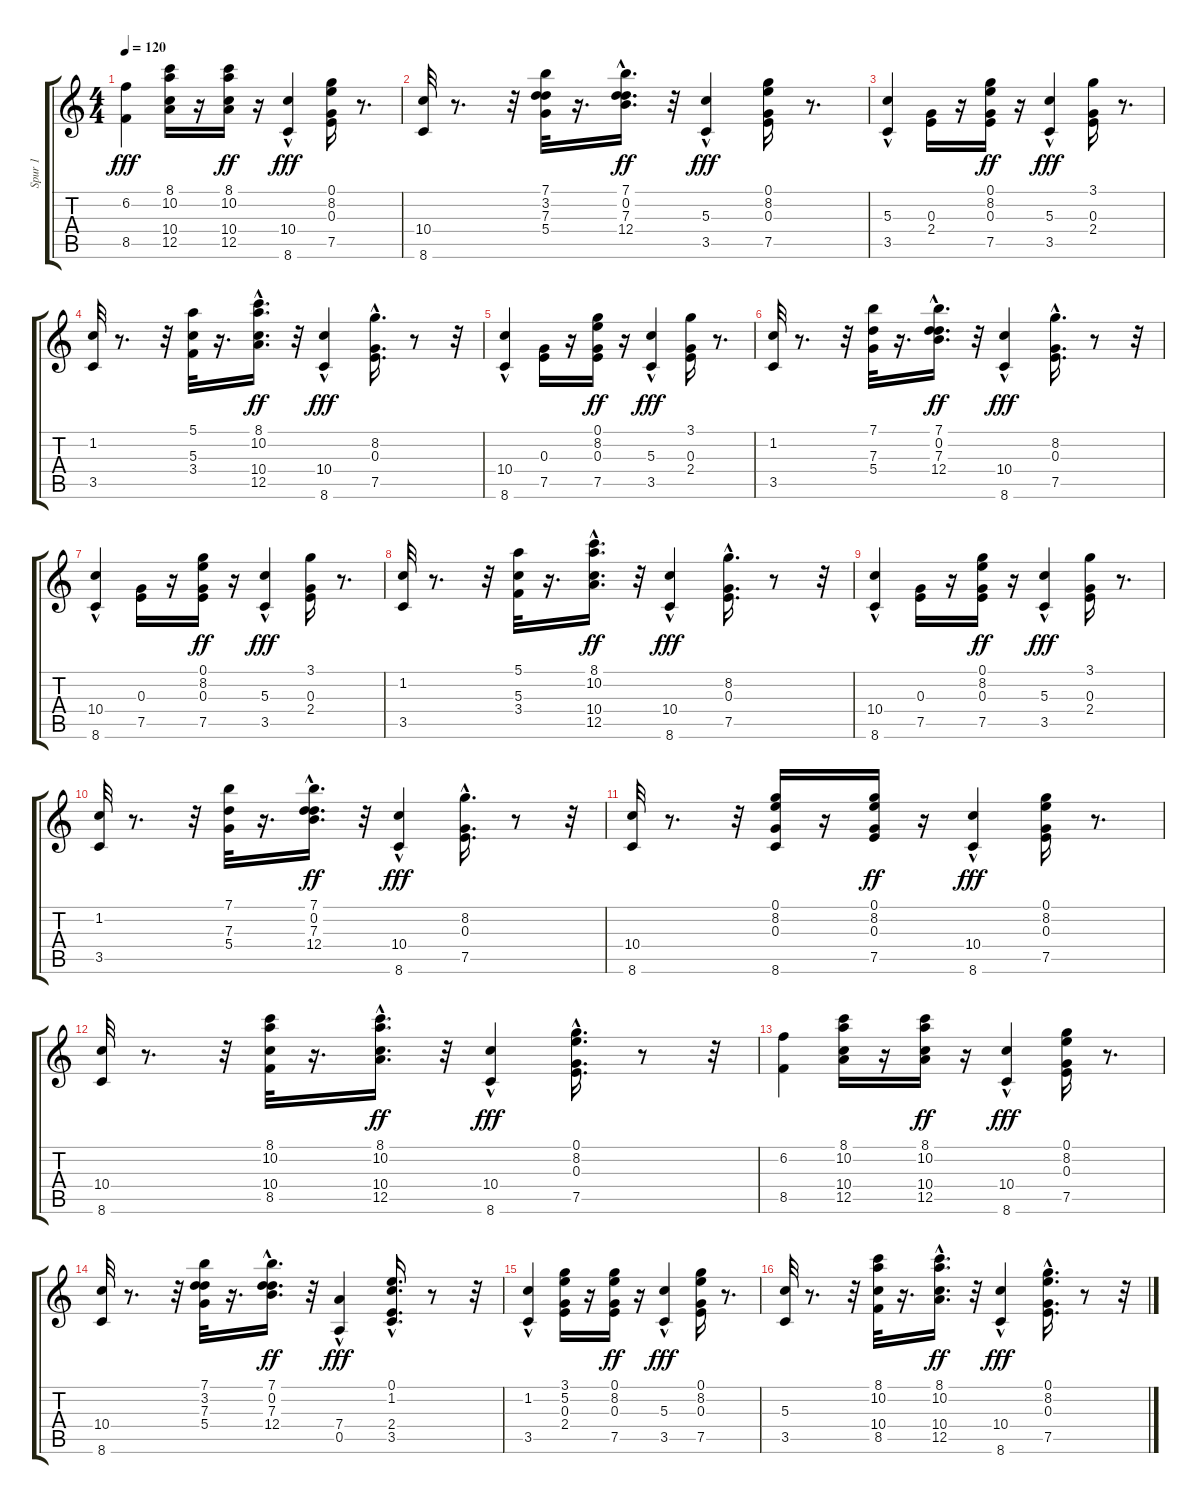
\track ("Spur 1" "Spur 1") {instrument acousticguitarnylon}
\staff {score tabs}
\tuning (E4 B3 G3 D3 A2 E2) {hide}
\ts (4 4)
\tempo 120
\clef g2
\ks c
(6.2 8.5).4{dy fff} (8.1 10.2 10.4 12.5).16 r.16 (8.1 10.2 10.4 12.5).16{dy ff} r.16 (10.4{hac} 8.6).4{dy fff} (0.1 8.2 0.3 7.5).16 r.8{d} |
(10.4 8.6).32 r.8{d} r.32 (7.1 3.2 7.3 5.4).32 r.16{d} (7.1 0.2{hac} 7.3{hac} 12.4{hac}).16{d dy ff} r.32 (5.3{hac} 3.5).4{dy fff} (0.1 8.2 0.3 7.5).16 r.8{d} |
(5.3 3.5{hac}).4 (0.3 2.4).16 r.16 (0.1 8.2 0.3 7.5).16{dy ff} r.16 (5.3{hac} 3.5).4{dy fff} (3.1 0.3 2.4).16 r.8{d} |
(1.2 3.5).32 r.8{d} r.32 (5.1 5.3 3.4).32 r.16{d} (8.1 10.2 10.4{hac} 12.5{hac}).16{d dy ff} r.32 (10.4{hac} 8.6).4{dy fff} (8.2 0.3{hac} 7.5).16{d} r.8 r.32 |
(10.4 8.6{hac}).4 (0.3 7.5).16 r.16 (0.1 8.2 0.3 7.5).16{dy ff} r.16 (5.3{hac} 3.5).4{dy fff} (3.1 0.3 2.4).16 r.8{d} |
(1.2 3.5).32 r.8{d} r.32 (7.1 7.3 5.4).32 r.16{d} (7.1 0.2{hac} 7.3{hac} 12.4{hac}).16{d dy ff} r.32 (10.4{hac} 8.6).4{dy fff} (8.2 0.3{hac} 7.5).16{d} r.8 r.32 |
(10.4 8.6{hac}).4 (0.3 7.5).16 r.16 (0.1 8.2 0.3 7.5).16{dy ff} r.16 (5.3{hac} 3.5).4{dy fff} (3.1 0.3 2.4).16 r.8{d} |
(1.2 3.5).32 r.8{d} r.32 (5.1 5.3 3.4).32 r.16{d} (8.1 10.2 10.4{hac} 12.5{hac}).16{d dy ff} r.32 (10.4{hac} 8.6).4{dy fff} (8.2 0.3{hac} 7.5).16{d} r.8 r.32 |
(10.4 8.6{hac}).4 (0.3 7.5).16 r.16 (0.1 8.2 0.3 7.5).16{dy ff} r.16 (5.3{hac} 3.5).4{dy fff} (3.1 0.3 2.4).16 r.8{d} |
(1.2 3.5).32 r.8{d} r.32 (7.1 7.3 5.4).32 r.16{d} (7.1 0.2{hac} 7.3{hac} 12.4{hac}).16{d dy ff} r.32 (10.4{hac} 8.6).4{dy fff} (8.2 0.3{hac} 7.5).16{d} r.8 r.32 |
(10.4 8.6).32 r.8{d} r.32 (0.1 8.2 0.3 8.6).16 r.16 (0.1 8.2 0.3 7.5).16{dy ff} r.16 (10.4{hac} 8.6).4{dy fff} (0.1 8.2 0.3 7.5).16 r.8{d} |
(10.4 8.6).32 r.8{d} r.32 (8.1 10.2 10.4 8.5).32 r.16{d} (8.1 10.2 10.4{hac} 12.5{hac}).16{d dy ff} r.32 (10.4{hac} 8.6).4{dy fff} (0.1 8.2 0.3{hac} 7.5).16{d} r.8 r.32 |
(6.2 8.5).4 (8.1 10.2 10.4 12.5).16 r.16 (8.1 10.2 10.4 12.5).16{dy ff} r.16 (10.4{hac} 8.6).4{dy fff} (0.1 8.2 0.3 7.5).16 r.8{d} |
(10.4 8.6).32 r.8{d} r.32 (7.1 3.2 7.3 5.4).32 r.16{d} (7.1 0.2{hac} 7.3{hac} 12.4{hac}).16{d dy ff} r.32 (7.4{hac} 0.5).4{dy fff} (0.1 1.2 2.4{hac} 3.5).16{d} r.8 r.32 |
(1.2 3.5{hac}).4 (3.1 5.2 0.3 2.4).16 r.16 (0.1 8.2 0.3 7.5).16{dy ff} r.16 (5.3{hac} 3.5).4{dy fff} (0.1 8.2 0.3 7.5).16 r.8{d} |
(5.3 3.5).32 r.8{d} r.32 (8.1 10.2 10.4 8.5).32 r.16{d} (8.1 10.2 10.4{hac} 12.5{hac}).16{d dy ff} r.32 (10.4{hac} 8.6).4{dy fff} (0.1 8.2 0.3{hac} 7.5).16{d} r.8 r.32
